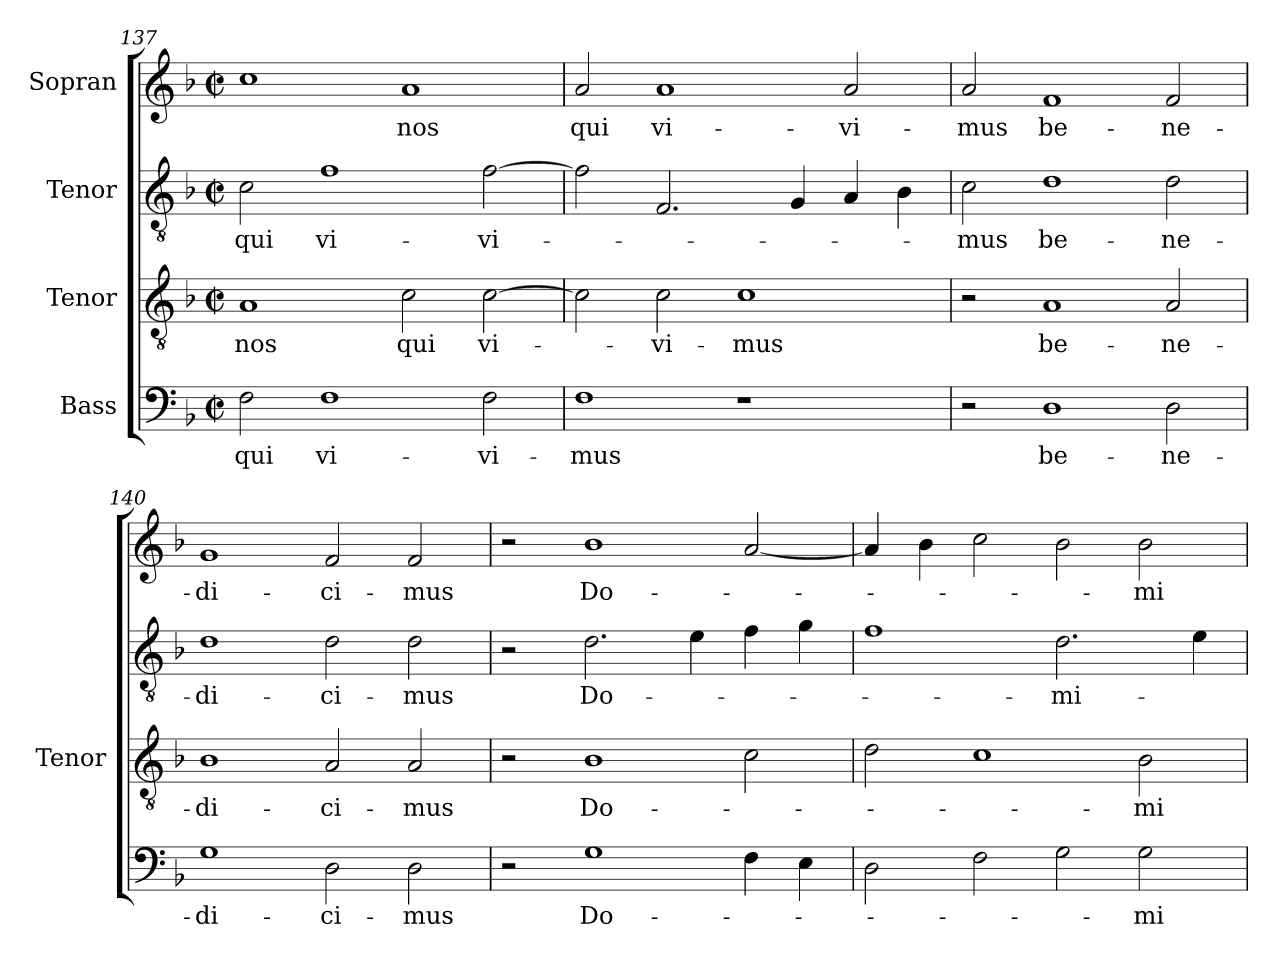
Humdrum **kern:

**kern	**text	**kern	**text	**kern	**text	**kern	**text
*part4	*part4	*part3	*part3	*part2	*part2	*part1	*part1
*staff4	*staff4	*staff3	*staff3	*staff2	*staff2	*staff1	*staff1
*I"Bass	*	*I"Tenor	*	*I"Tenor	*	*I"Sopran	*
*	*	*I'Tenor	*	*	*	*	*
*clefF4	*	*clefGv2	*	*clefGv2	*	*clefG2	*
*	*	*ITrd7c12	*	*ITrd7c12	*	*	*
*k[b-]	*	*k[b-]	*	*k[b-]	*	*k[b-]	*
*F:	*	*F:	*	*F:	*	*F:	*
*M2/2	*	*M2/2	*	*M2/2	*	*M2/2	*
*met(c|)	*	*met(c|)	*	*met(c|)	*	*met(c|)	*
=137	=137	=137	=137	=137	=137	=137	=137
!	!LO:LY:b:color=#000000	!	!	!	!	!	!
!	!	!	!LO:LY:b:color=#000000	!	!	!	!
!	!	!	!	!	!LO:LY:b:color=#000000	!	!
2Fi\	qui	1AAi	nos	2Ci\	qui	1cci	.
!	!LO:LY:b:color=#000000	!	!	!	!	!	!
!	!	!	!	!	!LO:LY:b:color=#000000	!	!
1Fi	vi-	.	.	1Fi	vi-	.	.
!	!	!	!LO:LY:b:color=#000000	!	!	!	!
!	!	!	!	!	!	!	!LO:LY:b:color=#000000
.	.	2Ci\	qui	.	.	1ai	nos
!	!LO:LY:b:color=#000000	!	!	!	!	!	!
!	!	!	!LO:LY:b:color=#000000	!	!	!	!
!	!	!	!	!	!LO:LY:b:color=#000000	!	!
2Fi\	-vi-	[>2Ci\	vi-	[>2Fi\	-vi-	.	.
=138	=138	=138	=138	=138	=138	=138	=138
!	!LO:LY:b:color=#000000	!	!	!	!	!	!
!	!	!	!	!	!	!	!LO:LY:b:color=#000000
1Fi	-mus	2Ci\]	.	2Fi\]	.	2ai/	qui
!	!	!	!LO:LY:b:color=#000000	!	!	!	!
!	!	!	!	!	!	!	!LO:LY:b:color=#000000
.	.	2Ci\	-vi-	2.FFi/	.	1ai	vi-
!	!	!	!LO:LY:b:color=#000000	!	!	!	!
1r	.	1Ci	-mus	.	.	.	.
.	.	.	.	4GGi/	.	.	.
!	!	!	!	!	!	!	!LO:LY:b:color=#000000
.	.	.	.	4AAi/	.	2ai/	-vi-
.	.	.	.	4BB-i\	.	.	.
=139	=139	=139	=139	=139	=139	=139	=139
!	!	!	!	!	!LO:LY:b:color=#000000	!	!
!	!	!	!	!	!	!	!LO:LY:b:color=#000000
2r	.	2r	.	2Ci\	-mus	2ai/	-mus
!	!LO:LY:b:color=#000000	!	!	!	!	!	!
!	!	!	!LO:LY:b:color=#000000	!	!	!	!
!	!	!	!	!	!LO:LY:b:color=#000000	!	!
!	!	!	!	!	!	!	!LO:LY:b:color=#000000
1Di	be-	1AAi	be-	1Di	be-	1fi	be-
!	!LO:LY:b:color=#000000	!	!	!	!	!	!
!	!	!	!LO:LY:b:color=#000000	!	!	!	!
!	!	!	!	!	!LO:LY:b:color=#000000	!	!
!	!	!	!	!	!	!	!LO:LY:b:color=#000000
2Di\	-ne-	2AAi/	-ne-	2Di\	-ne-	2fi/	-ne-
=140	=140	=140	=140	=140	=140	=140	=140
!	!LO:LY:b:color=#000000	!	!	!	!	!	!
!	!	!	!LO:LY:b:color=#000000	!	!	!	!
!	!	!	!	!	!LO:LY:b:color=#000000	!	!
!	!	!	!	!	!	!	!LO:LY:b:color=#000000
1Gi	-di-	1BB-i	-di-	1Di	-di-	1gi	-di-
!	!LO:LY:b:color=#000000	!	!	!	!	!	!
!	!	!	!LO:LY:b:color=#000000	!	!	!	!
!	!	!	!	!	!LO:LY:b:color=#000000	!	!
!	!	!	!	!	!	!	!LO:LY:b:color=#000000
2Di\	-ci-	2AAi/	-ci-	2Di\	-ci-	2fi/	-ci-
!	!LO:LY:b:color=#000000	!	!	!	!	!	!
!	!	!	!LO:LY:b:color=#000000	!	!	!	!
!	!	!	!	!	!LO:LY:b:color=#000000	!	!
!	!	!	!	!	!	!	!LO:LY:b:color=#000000
2Di\	-mus	2AAi/	-mus	2Di\	-mus	2fi/	-mus
=141	=141	=141	=141	=141	=141	=141	=141
2r	.	2r	.	2r	.	2r	.
!	!LO:LY:b:color=#000000	!	!	!	!	!	!
!	!	!	!LO:LY:b:color=#000000	!	!	!	!
!	!	!	!	!	!LO:LY:b:color=#000000	!	!
!	!	!	!	!	!	!	!LO:LY:b:color=#000000
1Gi	Do-	1BB-i	Do-	2.Di\	Do-	1b-i	Do-
.	.	.	.	4Ei\	.	.	.
4Fi\	.	2Ci\	.	4Fi\	.	[<2ai/	.
4Ei\	.	.	.	4Gi\	.	.	.
!!LO:LB:g=z
=142	=142	=142	=142	=142	=142	=142	=142
2Di\	.	2Di\	.	1Fi	.	4ai/]	.
.	.	.	.	.	.	4b-i\	.
2Fi\	.	1Ci	.	.	.	2cci\	.
!	!	!	!	!	!LO:LY:b:color=#000000	!	!
2Gi\	.	.	.	2.Di\	-mi-	2b-i\	.
!	!LO:LY:b:color=#000000	!	!	!	!	!	!
!	!	!	!LO:LY:b:color=#000000	!	!	!	!
!	!	!	!	!	!	!	!LO:LY:b:color=#000000
2Gi\	-mi-	2BB-i\	-mi-	.	.	2b-i\	-mi-
.	.	.	.	4Ei\	.	.	.
=	=	=	=	=	=	=	=
*-	*-	*-	*-	*-	*-	*-	*-
